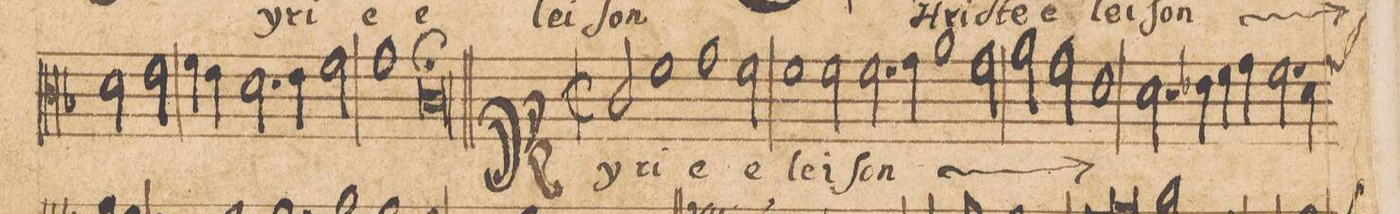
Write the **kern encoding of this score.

**kern	**text
*I"[Canto]	*
*clefC3	*
*k[b-]	*
*met(c|)	*
*M2/1	*
2d\	-ste
2e\	e-
4f\	-lei-
4e\	.
2.d\	.
=14-	=14-
4e\	.
2f\	.
1g	.
=15-	=15-
0c;	-ſon
*	*Xij
=16||-	=16||-
*M2/1	*
*met(c|)	*
2c/	Ky-
1f	-ri-
1g	-e
=17-	=17-
2f\	e-
1f	-le-
=18-	=18-
2f\	-i-
2.f\	-ſon
4g\	.
*	*ij
1a	Ky-
=19-	=19-
2g\	.
2a\	.
2g\	.
=20-	=20-
1e	-ri-
2.d\	-e-
4e-X\	.
=21-	=21-
4f\	.
4g\	.
2.f\	-e-
*custos:g	*
4d\	.
*-	*-
